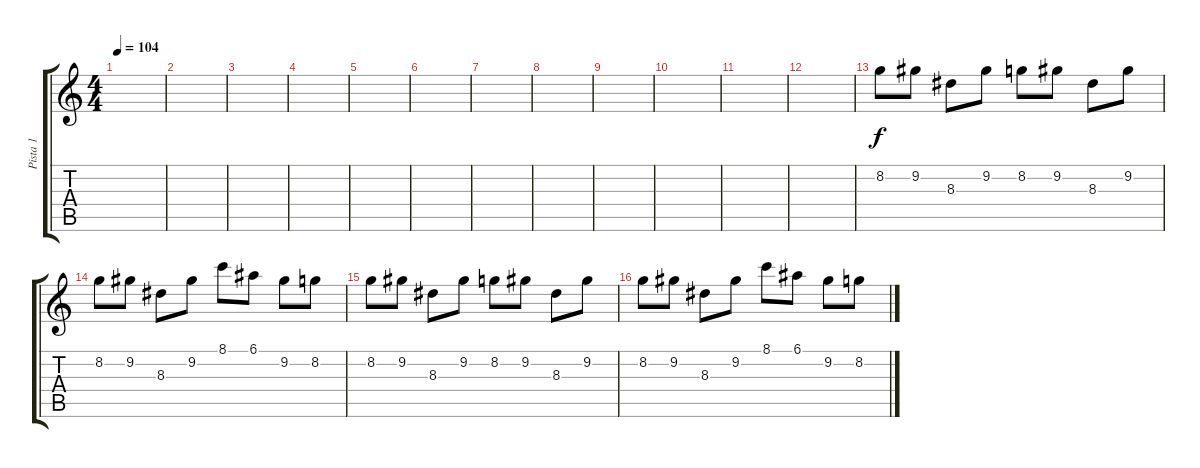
\track ("Pista 1" "Pista 1") {instrument overdrivenguitar}
\staff {score tabs}
\tuning (E4 B3 G3 D3 A2 E2) {hide}
\ts (4 4)
\tempo 104
\clef g2
\ks c
|
|
|
|
|
|
|
|
|
|
|
|
8.2.8{volume 13} 9.2.8 8.3.8 9.2.8 8.2.8 9.2.8 8.3.8 9.2.8 |
8.2.8 9.2.8 8.3.8 9.2.8 8.1.8 6.1.8 9.2.8 8.2.8 |
8.2.8 9.2.8 8.3.8 9.2.8 8.2.8 9.2.8 8.3.8 9.2.8 |
8.2.8 9.2.8 8.3.8 9.2.8 8.1.8 6.1.8 9.2.8 8.2.8
